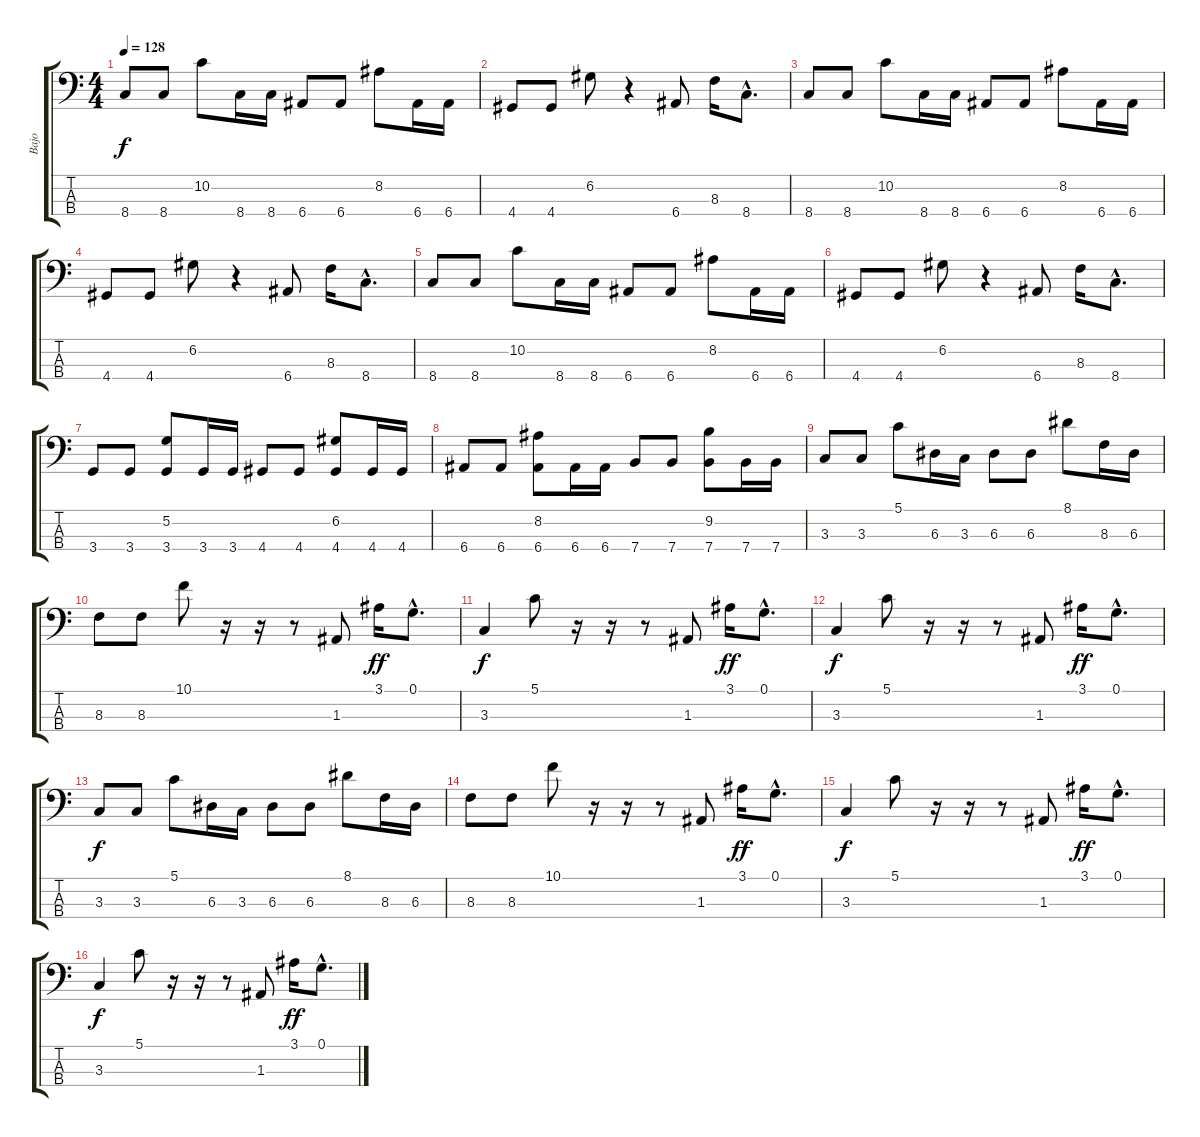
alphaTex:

\track ("Bajo" "Bajo") {instrument synthbass2}
\staff {score tabs}
\tuning (G2 D2 A1 E1) {hide}
\ts (4 4)
\tempo 128
\clef f4
\ks c
8.4.8{dy f} 8.4.8 10.2.8 8.4.16 8.4.16 6.4.8 6.4.8 8.2.8 6.4.16 6.4.16 |
4.4.8 4.4.8 6.2.8 r.4 6.4.8 8.3.16 8.4{hac}.8{d} |
8.4.8 8.4.8 10.2.8 8.4.16 8.4.16 6.4.8 6.4.8 8.2.8 6.4.16 6.4.16 |
4.4.8 4.4.8 6.2.8 r.4 6.4.8 8.3.16 8.4{hac}.8{d} |
8.4.8 8.4.8 10.2.8 8.4.16 8.4.16 6.4.8 6.4.8 8.2.8 6.4.16 6.4.16 |
4.4.8 4.4.8 6.2.8 r.4 6.4.8 8.3.16 8.4{hac}.8{d} |
3.4.8 3.4.8 (5.2 3.4).8 3.4.16 3.4.16 4.4.8 4.4.8 (6.2 4.4).8 4.4.16 4.4.16 |
6.4.8 6.4.8 (8.2 6.4).8 6.4.16 6.4.16 7.4.8 7.4.8 (9.2 7.4).8 7.4.16 7.4.16 |
3.3.8 3.3.8 5.1.8 6.3.16 3.3.16 6.3.8 6.3.8 8.1.8 8.3.16 6.3.16 |
8.3.8 8.3.8 10.1.8 r.16 r.16 r.8 1.3.8 3.1.16{dy ff} 0.1{hac}.8{d} |
3.3.4{dy f} 5.1.8 r.16 r.16 r.8 1.3.8 3.1.16{dy ff} 0.1{hac}.8{d} |
3.3.4{dy f} 5.1.8 r.16 r.16 r.8 1.3.8 3.1.16{dy ff} 0.1{hac}.8{d} |
3.3.8{dy f} 3.3.8 5.1.8 6.3.16 3.3.16 6.3.8 6.3.8 8.1.8 8.3.16 6.3.16 |
8.3.8 8.3.8 10.1.8 r.16 r.16 r.8 1.3.8 3.1.16{dy ff} 0.1{hac}.8{d} |
3.3.4{dy f} 5.1.8 r.16 r.16 r.8 1.3.8 3.1.16{dy ff} 0.1{hac}.8{d} |
3.3.4{dy f} 5.1.8 r.16 r.16 r.8 1.3.8 3.1.16{dy ff} 0.1{hac}.8{d}
